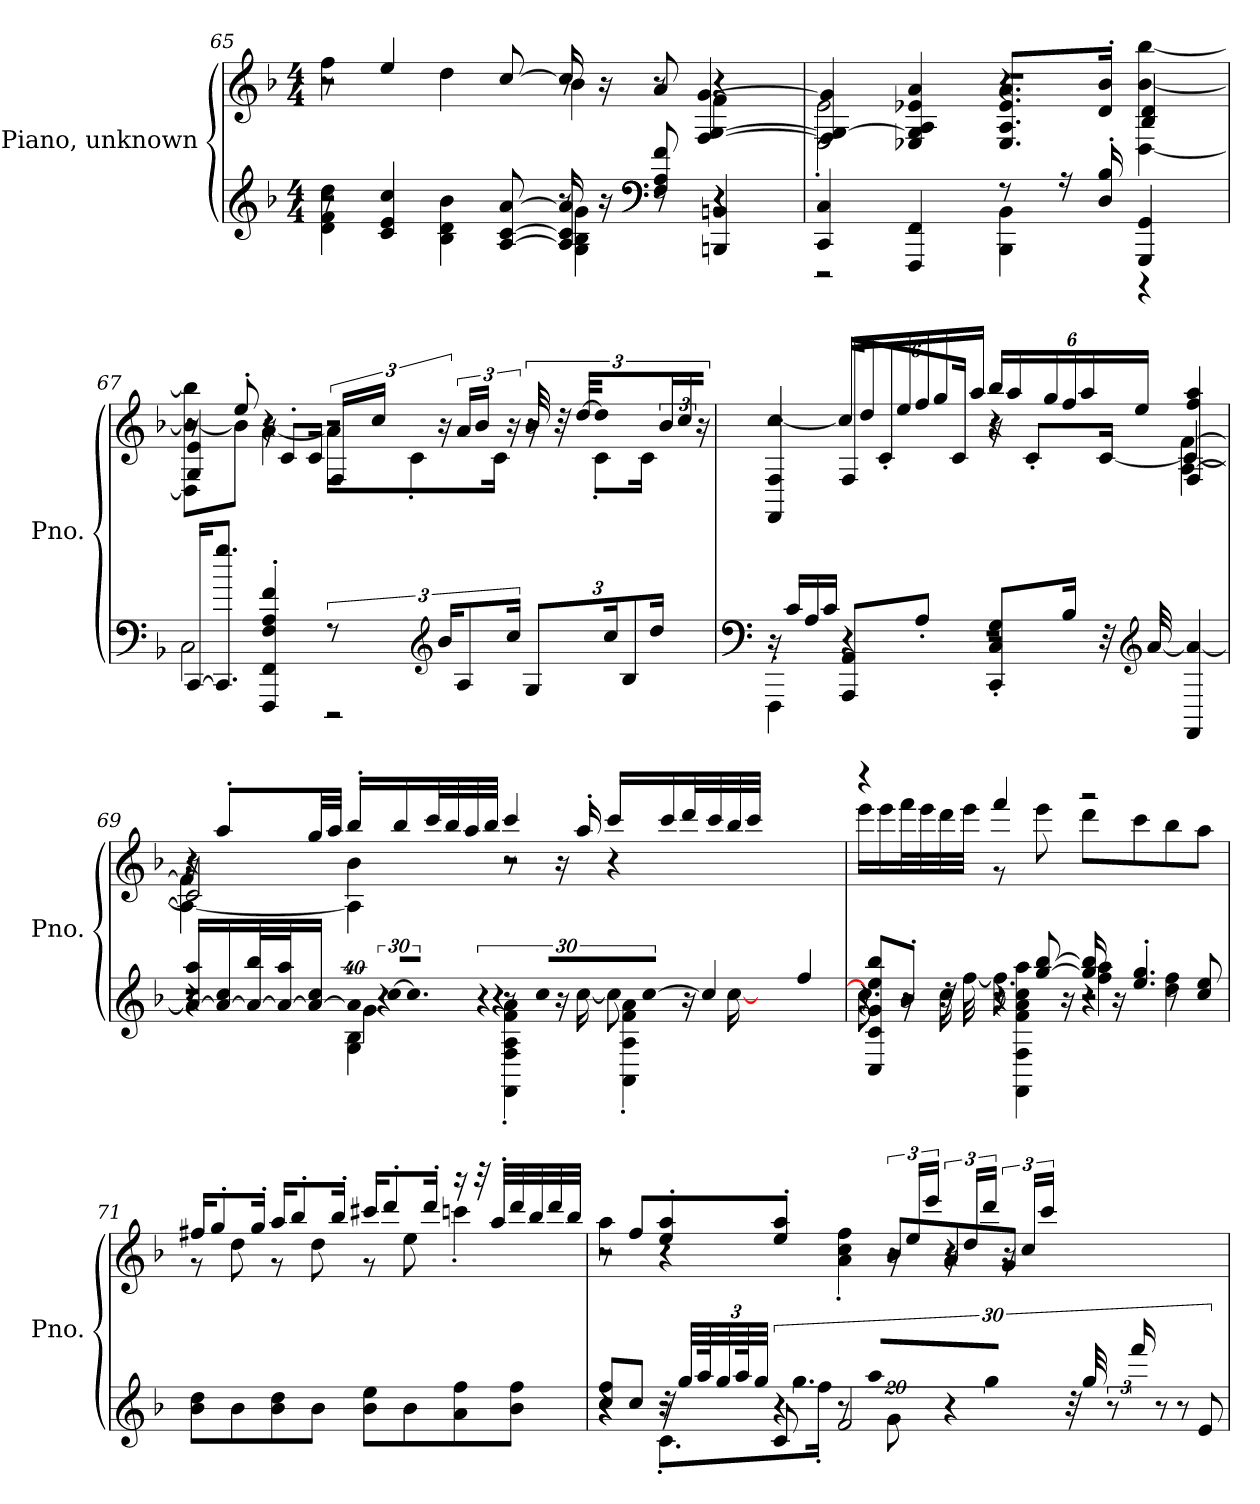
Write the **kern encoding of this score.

**kern	**kern
*part1	*part1
*staff2	*staff1
*I"Piano, unknown	*
*I'Pno.	*
!!LO:LB:g=z
*clefG2	*clefG2
*k[b-]	*k[b-]
*M4/4	*M4/4
=65	=65
*^	*^
*	*^	*	*^
8r	4d\ 4f\ 4dd\	2r	8r	4ff\	2r
4c/ 4e/ 4cc/	.	.	4ee/	.	.
.	4B-\ 4d\ 4b-\	.	.	4dd\	.
[8A/ [8c/ [8a/	.	.	[8cc/	.	.
16A/] 16c/] 16a/]	4G\ 4B-\ 4g\	8r	16cc/]	4b-\	8r
16r	.	.	16r	.	.
*clefF4	*	*	*	*	*
8r	.	8F/ 8A/ 8f/	8r	.	8a/
4r	4r	4BBBn/ 4BBn/	4r	4f\	[4F/ [4G/ [4g/
*	*v	*v	*	*	*
=66	=66	=66	=66	=66
4CC/ 4C/	2r	1r	2E\' 2e\'	4F/] 4G/_ 4g/]
4FFF/ 4FF/	.	.	.	4E-X/ 4G/] 4A/ 4e-X/ 4a/
8r	4BBB-\ 4BB-\	.	4r	8.E-/ 8.A/ 8.e-/ 8.a/L
16r	.	.	.	.
16D/' 16B-/'	.	.	.	16d/' 16b-/'Jk
4GGG/ 4GG/	4r	.	[4D\ [4b-\ [4bb-\	4B-/ 4d/
!!LO:PB:g=z	!!	!!
=67	=67	=67	=67	=67
[16CC/KL	2C\	4G/ 4e/	8D\] 8b-\_ 8bb-\]L	8r
8.CC/] 8.gg/J	.	.	.	.
.	.	.	8b-\J]	8ee'/
4FFF/' 4FF/' 4F/' 4A/' 4f/'	.	4r	[4a\	16r
.	.	.	.	8c'/L
.	.	.	.	16c/Jk
12r	2r	2r	16a\KL]	24F/LL
.	.	.	.	24cc/JJ
.	.	.	8c'\	.
*clefG2	*	*	*	*
24b-/KL	.	.	.	24r
*Xbrackettup	*	*	*	*
12A/	.	.	.	24a/LL
.	.	.	.	24b-/JJ
.	.	.	16c\Jk	.
24cc/Jk	.	.	.	24r
12G/L	.	.	16r	48b-/
.	.	.	.	48r
.	.	.	.	[48dd/KLL
.	.	.	8c'\L	16dd/]
24cc/K	.	.	.	.
12B-/	.	.	.	24b-/
.	.	.	.	24cc/JJ
.	.	.	16c\Jk	.
24dd/Jk	.	.	.	24r
*v	*v	*	*	*
!!LO:LB:g=z	!!	!!
=68	=68	=68	=68
*clefF4	*	*	*
*^	*	*	*
*	*^	*	*	*
1r	16r	4FFF'\	4FF/' 4F/'	[4cc/	2r
.	16c/LL	.	.	.	.
.	16A/	.	.	.	.
.	16c/JJ	.	.	.	.
*	*	*	*Xbrackettup	*	*
.	8AAA/ 8AA/L	4r	24F/LL	16cc/KL]	.
.	.	.	24dd/	.	.
.	.	.	.	8c'/	.
.	.	.	24ee/	.	.
.	8A'/J	.	24ff/	.	.
.	.	.	24gg/	.	.
.	.	.	.	16c/Jk	.
.	.	.	24aa/JJ	.	.
.	8CC/' 8C/' 8G/'L	2r	24bb-/LL	16r	4r
.	.	.	24aa/	.	.
.	.	.	.	8c'/L	.
.	.	.	24gg/	.	.
.	16B-/Jk	.	24ff/	.	.
.	.	.	24aa/	.	.
.	32r	.	.	[16c/Jk	.
.	.	.	24ee/JJ	.	.
*clefG2	*	*	*	*	*
.	[32a/	.	.	.	.
.	4FF/ 4a/_	.	4F/ 4ff/ 4aa/	4c/_	[4A\ [4f\
!!LO:LB:g=z
=69	=69	=69	=69	=69	=69
*	*	*^	*	*	*^
1r	4r	16a/_ 16aa/LL	4r	16r	4r	2c/]	4A\_ 4f\]
.	.	16a/_ 16cc/	.	8aa'/L	.	.	.
.	.	32a/_ 32bb-/L	.	.	.	.	.
.	.	32a/_ 32aa/J	.	.	.	.	.
.	.	16a/_ 16cc/JJ	.	32gg/LL	.	.	.
.	.	.	.	32aa/JJJ	.	.	.
*	*	*brackettup	*	*	*	*	*
!	!	!LO:N:vis=32	!	!	!	!	!
.	4G\ 4B-\	640%23a/]	4g\	16bb-'/LL	4b-\	.	4A\]
!	!	!LO:N:vis=64	!	!	!	!	!
.	.	960%17r	.	.	.	.	.
!	!	!LO:N:vis=64	!	!	!	!	!
.	.	[960%17cc/KLLL	.	.	.	.	.
.	.	.	.	16bb-/	.	.	.
!	!	!LO:N:vis=32.	!	!	!	!	!
.	.	1920%103cc/JJJ]	.	.	.	.	.
!	!	!LO:N:vis=64	!	!	!	!	!
.	.	960%17r	.	32ccc/L	.	.	.
!	!	!LO:N:vis=32	!	!	!	!	!
.	.	640%23r	.	.	.	.	.
.	.	.	.	32bb-/	.	.	.
!	!	!LO:N:vis=32	!	!	!	!	!
.	.	640%23cc/LLL	.	.	.	.	.
.	.	.	.	32aa/	.	.	.
!	!	!LO:N:vis=32	!	!	!	!	!
.	.	[640%23cc/JJJ	.	.	.	.	.
.	.	.	.	32bb-/JJJ	.	.	.
.	8r	.	4FF\' 4F\' 4A\' 4f\' 4a\'	8r	2r	4ccc/	2r
.	.	4cc/]	.	.	.	.	.
.	16r	.	.	16r	.	.	.
.	[16cc\	.	.	16aa'/	.	.	.
.	8cc\]	.	4AA\' 4A\' 4f\' 4a\'	16ccc/LL	.	4r	.
.	.	4ff/	.	.	.	.	.
.	.	.	.	16ccc/	.	.	.
.	16r	.	.	32ddd/L	.	.	.
.	.	.	.	32ccc/	.	.	.
.	[16cc\	.	.	32bb-/	.	.	.
.	.	.	.	32ccc/JJJ	.	.	.
1920ryy	1920ryy	.	1920ryy	1920ryy	1920ryy	1920ryy	1920ryy
*	*	*	*	*	*v	*v	*v
!!LO:LB:g=z
=70	=70	=70	=70	=70	=70
4r	8.cc\]	8C/ 8c/ 8g/ 8ee/ 8bb-/L	8r	4r	16eee\LL
.	.	.	.	.	16eee\
.	.	8b-'/J	16r	.	32fff\L
.	.	.	.	.	32eee\
.	32r	.	16cc\	.	32ddd\
.	[32ff\	.	.	.	32eee\JJJ
8r	8.ff\]	4r	4FF\ 4F\ 4f\ 4a\ 4cc\ 4aa\	4fff/	8r
[8gg/ [8bb-/	.	.	.	.	8eee\
.	16r	.	.	.	.
16gg/] 16bb-/]	4ff\ 4aa\	4r	2r	2r	8ddd\L
16r	.	.	.	.	.
4.ee/' 4.gg/'	.	.	.	.	8ccc\
.	4dd\ 4ff\	8r	.	.	8bb-\
.	.	8cc/ 8ee/	.	.	8aa\J
*v	*v	*v	*v	*	*
=71	=71	=71
8b-\ 8dd\L	16ff#X/KL	8r
.	8gg'/	.
8b-\	.	8dd\
.	16gg'/Jk	.
8b-\ 8dd\	16aa/KL	8r
.	8bb-'/	.
8b-\J	.	8dd\
.	16bb-'/Jk	.
8b-\ 8ee\L	16ccc#X/KL	8r
.	8ddd'/	.
8b-\	.	8ee\
.	16ddd'/Jk	.
8a\ 8ff\	16r	4cccn'\
.	32r	.
.	32aa'/LLL	.
8b-\ 8ff\J	32ddd/	.
.	32bb-/	.
.	32ddd/	.
.	32bb-/JJJ	.
!!LO:LB:g=z
=72	=72	=72
*^	*	*^
*	*^	*	*	*
8cc/ 8ff/L	4r	4r	8r	4aa\	2r
8cc/J	.	.	8ff/L	.	.
32r	8.c'\L	8r	8ee/' 8aa/'	4r	.
32gg/LLL	.	.	.	.	.
*Xbrackettup	*	*	*	*	*
96aa/K	.	.	.	.	.
48gg/	.	.	.	.	.
96aa/K	.	.	.	.	.
48gg/JJJ	.	.	.	.	.
*brackettup	*	*	*	*	*
!LO:N:vis=128	!	!	!	!	!
1920%17r	.	8c/	8ee/' 8aa/'J	.	.
!LO:N:vis=64.	!	!	!	!	!
640%17gg/	.	.	.	.	.
1920ryy	.	.	.	.	.
!LO:N:vis=256	!	!	!	!	!
1920%17aa/KLLLL	.	.	.	.	.
!LO:N:vis=64	!	!	!	!	!
960%17gg/JJJJ	.	.	.	.	.
32r	16ff'\Jk	.	.	.	.
32gg/	.	.	.	.	.
12r	8r	2f/	8r	4a\' 4cc\' 4ff\'	8r
24fff/	.	.	.	.	.
*	*	*	*brackettup	*	*
8r	8g\	.	24r	.	8b-/L
.	.	.	24ee/LL	.	.
.	.	.	24eee/JJ	.	.
8r	4r	.	24r	4r	8a/
.	.	.	24dd/LL	.	.
.	.	.	24ddd/JJ	.	.
8e/	.	.	24r	.	8g/J
.	.	.	24cc/LL	.	.
.	.	.	24ccc/JJ	.	.
*v	*v	*v	*	*	*
*	*v	*v	*v
=	=
*-	*-
